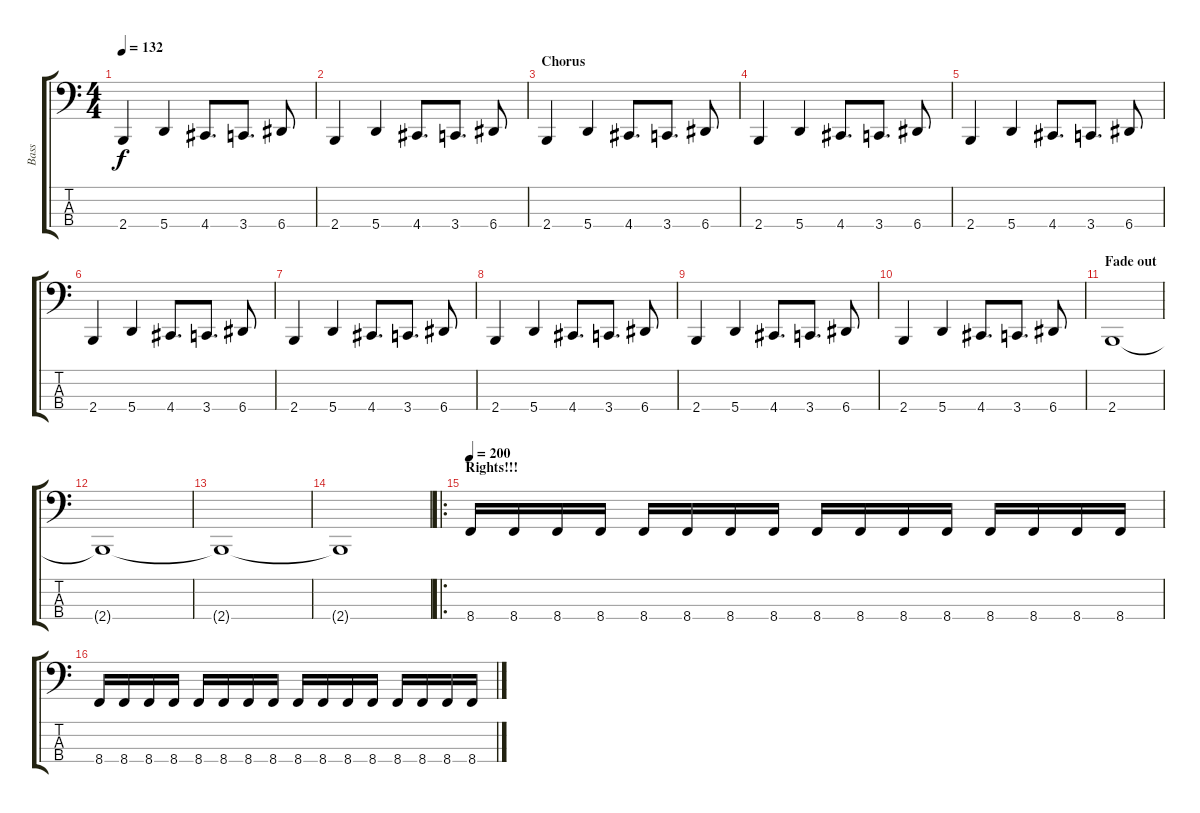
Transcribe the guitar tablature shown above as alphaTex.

\track ("Bass" "Bass") {instrument electricbassfinger}
\staff {score tabs}
\tuning (D2 A1 E1 A0) {hide}
\ts (4 4)
\tempo 132
\clef f4
\ks c
2.4.4{dy f} 5.4.4 4.4.8{d} 3.4.8{d} 6.4.8 |
2.4.4 5.4.4 4.4.8{d} 3.4.8{d} 6.4.8 |
\section ("" "Chorus")
2.4.4 5.4.4 4.4.8{d} 3.4.8{d} 6.4.8 |
2.4.4 5.4.4 4.4.8{d} 3.4.8{d} 6.4.8 |
2.4.4 5.4.4 4.4.8{d} 3.4.8{d} 6.4.8 |
2.4.4 5.4.4 4.4.8{d} 3.4.8{d} 6.4.8 |
2.4.4 5.4.4 4.4.8{d} 3.4.8{d} 6.4.8 |
2.4.4 5.4.4 4.4.8{d} 3.4.8{d} 6.4.8 |
2.4.4 5.4.4 4.4.8{d} 3.4.8{d} 6.4.8 |
2.4.4 5.4.4 4.4.8{d} 3.4.8{d} 6.4.8 |
\section ("" "Fade out")
2.4.1 |
2.4{t}.1 |
2.4{t}.1 |
2.4{t}.1 |
\ro
\section ("" "Rights!!!")
\tempo 200
8.4.16 8.4.16 8.4.16 8.4.16 8.4.16 8.4.16 8.4.16 8.4.16 8.4.16 8.4.16 8.4.16 8.4.16 8.4.16 8.4.16 8.4.16 8.4.16 |
8.4.16 8.4.16 8.4.16 8.4.16 8.4.16 8.4.16 8.4.16 8.4.16 8.4.16 8.4.16 8.4.16 8.4.16 8.4.16 8.4.16 8.4.16 8.4.16
